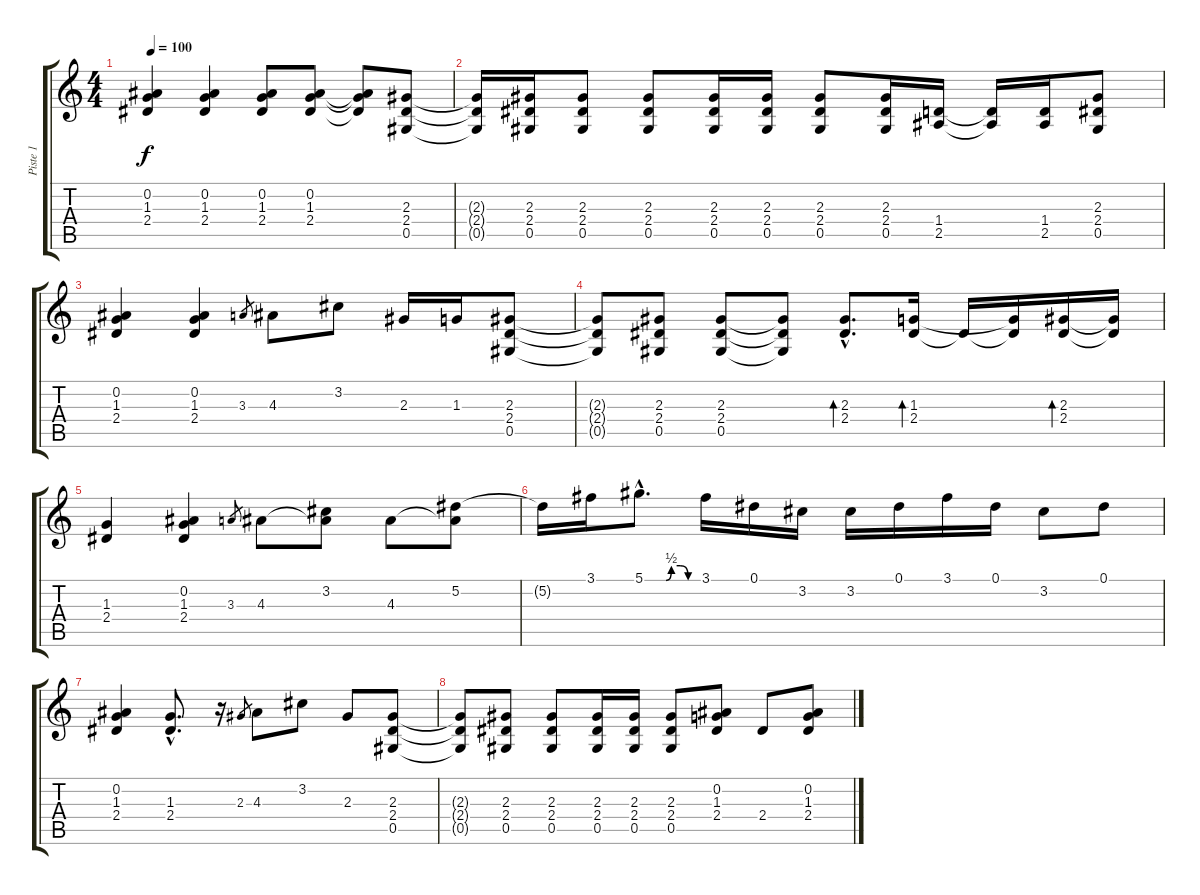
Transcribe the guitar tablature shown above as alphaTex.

\track ("Piste 1" "Piste 1") {instrument overdrivenguitar}
\staff {score tabs}
\tuning (Eb4 Bb3 Gb3 Db3 Ab2 Eb2) {hide}
\ts (4 4)
\tempo 100
\clef g2
\ks c
(0.2 1.3 2.4).4{dy f} (0.2 1.3 2.4).4 (0.2 1.3 2.4).8 (0.2 1.3 2.4).8 (0.2{t} 1.3{t} 2.4{t}).8 (2.3 2.4 0.5).8 |
(2.3{t} 2.4{t} 0.5{t}).16 (2.3 2.4 0.5).16 (2.3 2.4 0.5).8 (2.3 2.4 0.5).8 (2.3 2.4 0.5).16 (2.3 2.4 0.5).16 (2.3 2.4 0.5).8 (2.3 2.4 0.5).16 (1.4 2.5).16 (1.4{t} 2.5{t}).16 (1.4 2.5).16 (2.3 2.4 0.5).8 |
(0.2 1.3 2.4).4 (0.2 1.3 2.4).4 3.3.8{gr} 4.3.8 3.2.8 2.3.16 1.3.16 (2.3 2.4 0.5).8 |
(2.3{t} 2.4{t} 0.5{t}).8 (2.3 2.4 0.5).8 (2.3 2.4 0.5).8 (2.3{t} 2.4{t} 0.5{t}).8 (2.3{hac} 2.4{hac}).8{d bd 240} (1.3 2.4).16{bd 240} 2.4{t}.16 (1.3{t} 2.4{t}).16 (2.3 2.4).16{bd 240} (2.3{t} 2.4{t}).16 |
(1.3 2.4).4 (0.2 1.3 2.4).4 3.3.8{gr} 4.3.8 (3.2 4.3{t}).8 4.3.8 (5.2 4.3{t}).8 |
5.2{t}.16 3.1.16 5.1{be (custom 0 0 10 0 24 0 30 2 40 2 49 0 60 0) hac}.8{d} 3.1.16 0.1.16 3.2.16 3.2.16 0.1.16 3.1.16 0.1.16 3.2.8 0.1.8 |
(0.2 1.3 2.4).4 (1.3{hac} 2.4{hac}).8{d} r.16 2.3.8{gr} 4.3.8 3.2.8 2.3.8 (2.3 2.4 0.5).8 |
(2.3{t} 2.4{t} 0.5{t}).8 (2.3 2.4 0.5).8 (2.3 2.4 0.5).8 (2.3 2.4 0.5).16 (2.3 2.4 0.5).16 (2.3 2.4 0.5).8 (0.2 1.3 2.4).8 2.4.8 (0.2 1.3 2.4).8
